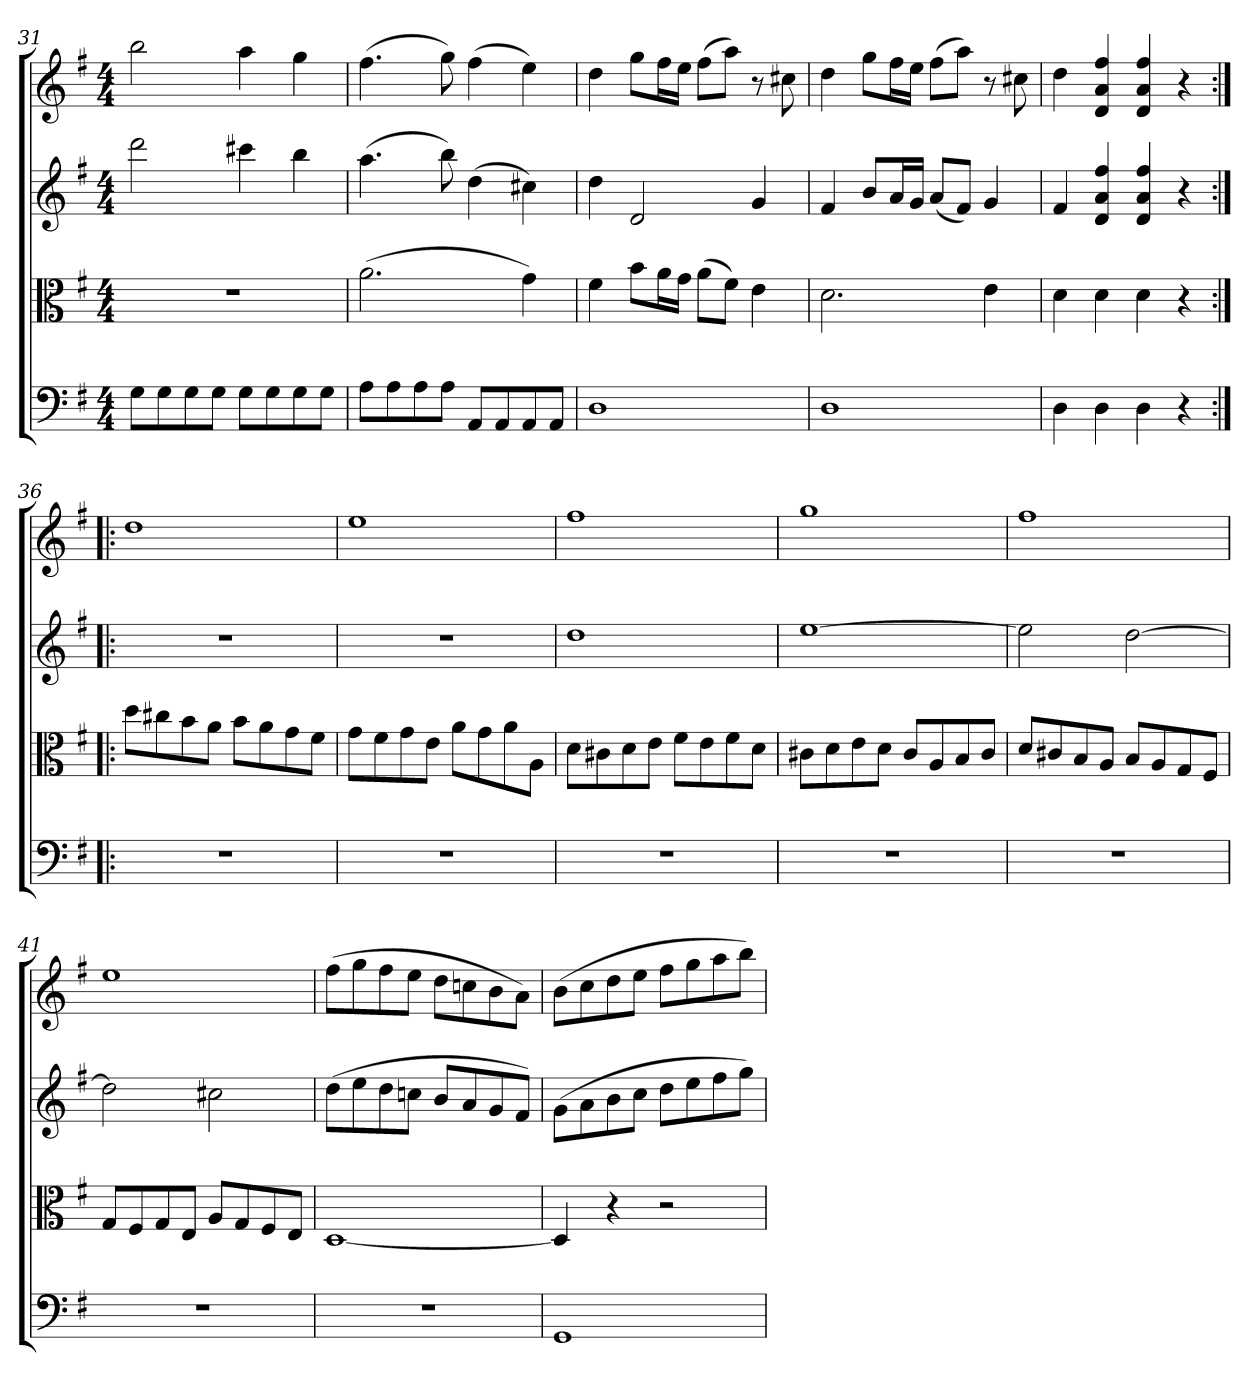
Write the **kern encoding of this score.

**kern	**kern	**kern	**kern
*part4	*part3	*part2	*part1
*staff4	*staff3	*staff2	*staff1
*clefF4	*clefC3	*clefG2	*clefG2
*k[f#]	*k[f#]	*k[f#]	*k[f#]
*G:	*G:	*G:	*G:
*M4/4	*M4/4	*M4/4	*M4/4
=31	=31	=31	=31
8G\L	1r	2ddd\	2bb\
8G\	.	.	.
8G\	.	.	.
8G\J	.	.	.
8G\L	.	4ccc#X\	4aa\
8G\	.	.	.
8G\	.	4bb\	4gg\
8G\J	.	.	.
=32	=32	=32	=32
8A\L	(2.a\	(4.aa\	(4.ff#\
8A\	.	.	.
8A\	.	.	.
8A\J	.	8bb\)	8gg\)
8AA/L	.	(4dd\	(4ff#\
8AA/	.	.	.
8AA/	4g\)	4cc#X\)	4ee\)
8AA/J	.	.	.
=33	=33	=33	=33
1D\	4f#\	4dd\	4dd\
.	8b\L	2d/	8gg\L
.	16a\L	.	16ff#\L
.	16g\JJ	.	16ee\JJ
.	(8a\L	.	(8ff#\L
.	8f#\J)	.	8aa\J)
.	4e\	4g/	8r
.	.	.	8cc#X\
=34	=34	=34	=34
1D\	2.d\	4f#/	4dd\
.	.	8b/L	8gg\L
.	.	16a/L	16ff#\L
.	.	16g/JJ	16ee\JJ
.	.	(8a/L	(8ff#\L
.	.	8f#/J)	8aa\J)
.	4e\	4g/	8r
.	.	.	8cc#X\
=35	=35	=35	=35
4D\	4d\	4f#/	4dd\
4D\	4d\	4d/ 4a/ 4ff#/	4d/ 4a/ 4ff#/
4D\	4d\	4d/ 4a/ 4ff#/	4d/ 4a/ 4ff#/
4r	4r	4r	4r
=36:|!|:	=36:|!|:	=36:|!|:	=36:|!|:
1r	8dd\L	1r	1dd\
.	8cc#X\	.	.
.	8b\	.	.
.	8a\J	.	.
.	8b\L	.	.
.	8a\	.	.
.	8g\	.	.
.	8f#\J	.	.
=37	=37	=37	=37
1r	8g\L	1r	1ee\
.	8f#\	.	.
.	8g\	.	.
.	8e\J	.	.
.	8a\L	.	.
.	8g\	.	.
.	8a\	.	.
.	8A\J	.	.
=38	=38	=38	=38
1r	8d\L	1dd\	1ff#\
.	8c#X\	.	.
.	8d\	.	.
.	8e\J	.	.
.	8f#\L	.	.
.	8e\	.	.
.	8f#\	.	.
.	8d\J	.	.
=39	=39	=39	=39
1r	8c#X\L	[1ee\	1gg\
.	8d\	.	.
.	8e\	.	.
.	8d\J	.	.
.	8c#/L	.	.
.	8A/	.	.
.	8B/	.	.
.	8c#/J	.	.
=40	=40	=40	=40
1r	8d/L	2ee\]	1ff#\
.	8c#X/	.	.
.	8B/	.	.
.	8A/J	.	.
.	8B/L	[2dd\	.
.	8A/	.	.
.	8G/	.	.
.	8F#/J	.	.
=41	=41	=41	=41
1r	8G/L	2dd\]	1ee\
.	8F#/	.	.
.	8G/	.	.
.	8E/J	.	.
.	8A/L	2cc#X\	.
.	8G/	.	.
.	8F#/	.	.
.	8E/J	.	.
=42	=42	=42	=42
1r	[1D/	(8dd\L	(8ff#\L
.	.	8ee\	8gg\
.	.	8dd\	8ff#\
.	.	8ccn\J	8ee\J
.	.	8b/L	8dd\L
.	.	8a/	8ccn\
.	.	8g/	8b\
.	.	8f#/J)	8a\J)
=43	=43	=43	=43
1GG/	4D/]	(8g\L	(8b\L
.	.	8a\	8cc\
.	4r	8b\	8dd\
.	.	8cc\J	8ee\J
.	2r	8dd\L	8ff#\L
.	.	8ee\	8gg\
.	.	8ff#\	8aa\
.	.	8gg\J)	8bb\J)
=	=	=	=
*-	*-	*-	*-
